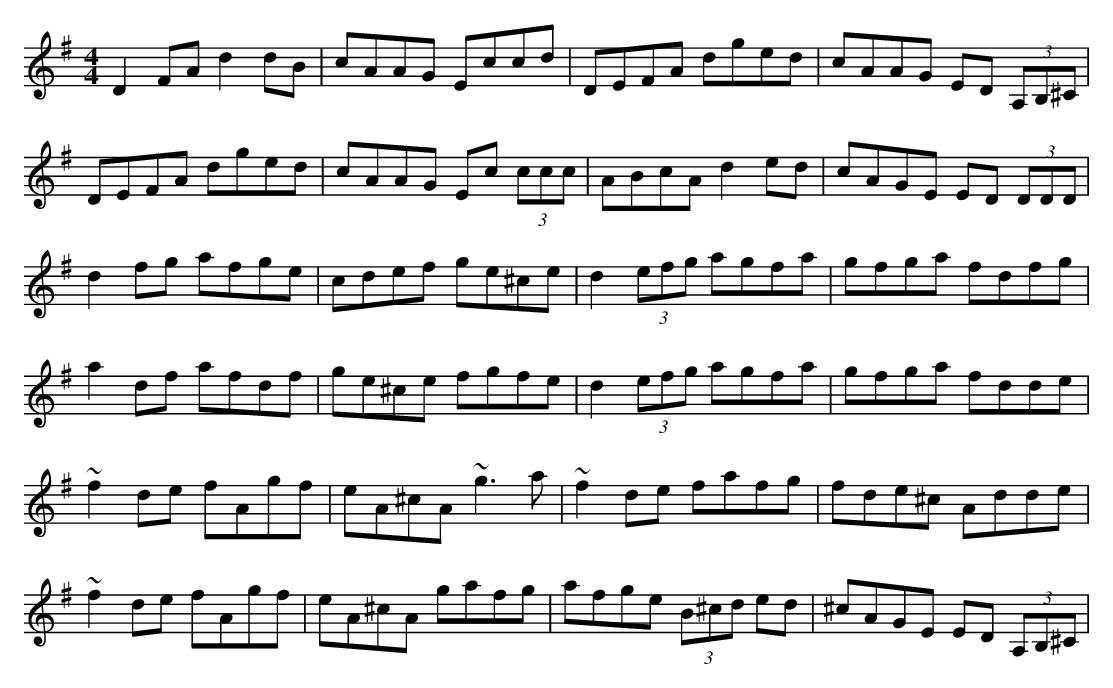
X:1
M:4/4
K:Dmix
D2FA d2dB|cAAG Eccd|DEFA dged|cAAG ED (3A,B,^C|
DEFA dged|cAAG Ec (3ccc|ABcA d2ed|cAGE ED (3DDD|
d2 fg afge|cdef ge^ce|d2 (3efg agfa|gfga fdfg|
a2df afdf|ge^ce fgfe|d2 (3efg agfa|gfga fdde|
~f2de fAgf|eA^cA ~g3a|~f2de fafg|fde^c Adde|
~f2de fAgf|eA^cA gafg|afge (3B^cd ed|^cAGE ED (3A,B,^C|
